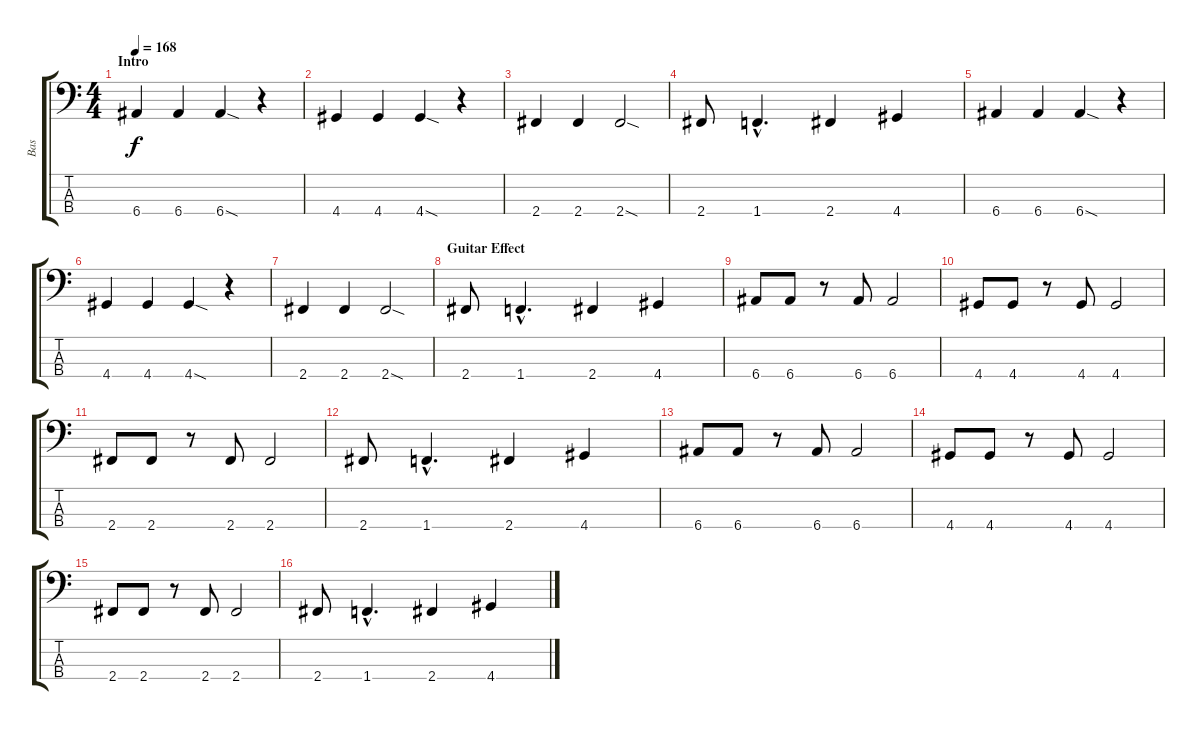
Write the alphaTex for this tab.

\track ("Bas" "Bas") {instrument electricbassfinger}
\staff {score tabs}
\tuning (G2 D2 A1 E1) {hide}
\ts (4 4)
\section ("" "Intro")
\tempo 168
\clef f4
\ks c
6.4.4{dy f instrument electricbassfinger} 6.4.4 6.4{sod}.4 r.4 |
4.4.4 4.4.4 4.4{sod}.4 r.4 |
2.4.4 2.4.4 2.4{sod}.2 |
2.4.8 1.4{hac}.4{d} 2.4.4 4.4.4 |
6.4.4 6.4.4 6.4{sod}.4 r.4 |
4.4.4 4.4.4 4.4{sod}.4 r.4 |
2.4.4 2.4.4 2.4{sod}.2 |
\section ("" "Guitar Effect")
2.4.8 1.4{hac}.4{d} 2.4.4 4.4.4 |
6.4.8 6.4.8 r.8 6.4.8 6.4.2 |
4.4.8 4.4.8 r.8 4.4.8 4.4.2 |
2.4.8 2.4.8 r.8 2.4.8 2.4.2 |
2.4.8 1.4{hac}.4{d} 2.4.4 4.4.4 |
6.4.8 6.4.8 r.8 6.4.8 6.4.2 |
4.4.8 4.4.8 r.8 4.4.8 4.4.2 |
2.4.8 2.4.8 r.8 2.4.8 2.4.2 |
2.4.8 1.4{hac}.4{d} 2.4.4 4.4.4
